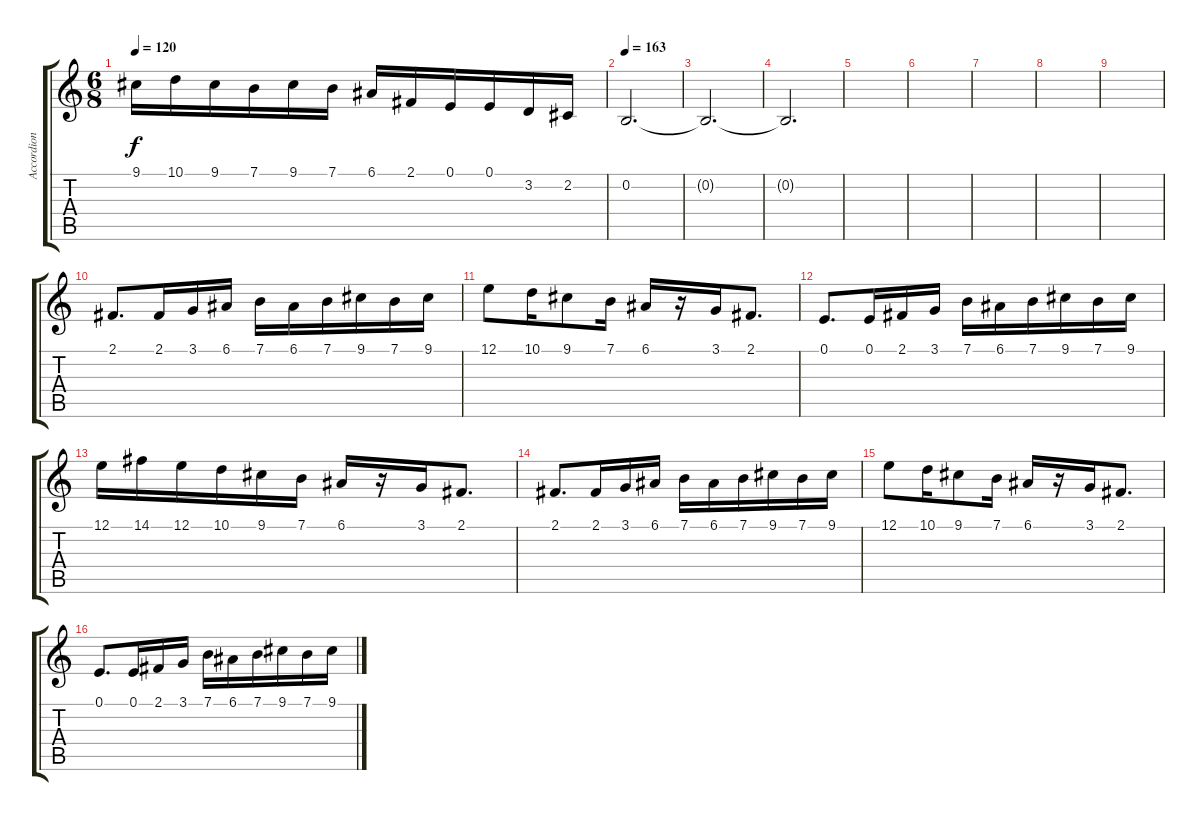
\track ("Accordion" "Accordion") {instrument accordion}
\staff {score tabs}
\tuning (E4 B3 G3 D3 A2 E2) {hide}
\ts (6 8)
\tempo 120
\clef g2
\ks c
9.1.16{dy f} 10.1.16 9.1.16 7.1.16 9.1.16 7.1.16 6.1.16 2.1.16 0.1.16 0.1.16 3.2.16 2.2.16 |
\tempo 163
0.2.2{d volume 5} |
0.2{t}.2{d volume 0} |
0.2{t}.2{d} |
|
|
|
|
|
2.1.8{d volume 13} 2.1.16 3.1.16 6.1.16 7.1.16 6.1.16 7.1.16 9.1.16 7.1.16 9.1.16 |
12.1.8 10.1.16 9.1.8 7.1.16 6.1.16 r.16 3.1.16 2.1.8{d} |
0.1.8{d} 0.1.16 2.1.16 3.1.16 7.1.16 6.1.16 7.1.16 9.1.16 7.1.16 9.1.16 |
12.1.16 14.1.16 12.1.16 10.1.16 9.1.16 7.1.16 6.1.16 r.16 3.1.16 2.1.8{d} |
2.1.8{d} 2.1.16 3.1.16 6.1.16 7.1.16 6.1.16 7.1.16 9.1.16 7.1.16 9.1.16 |
12.1.8 10.1.16 9.1.8 7.1.16 6.1.16 r.16 3.1.16 2.1.8{d} |
0.1.8{d} 0.1.16 2.1.16 3.1.16 7.1.16 6.1.16 7.1.16 9.1.16 7.1.16 9.1.16
